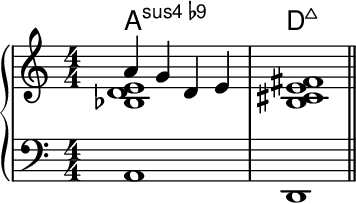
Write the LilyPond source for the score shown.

\version "2.24.4"
\language "english"
#(ly:set-option 'crop #t)
\include "include/alt.ly"
\score {
  \midi {
    \tempo 4=120
  }
  \layout {
    \context {
      \Score
      \omit BarNumber
    }
    indent = 0\mm
  }
  \new GrandStaff <<
    \chords {
      \set chordChanges = ##t % only show chords when they change
      \set noChordSymbol = ""
      \set minorChordModifier = \markup { "-" }
      \set midiMaximumVolume = #0 % prevent named chords sounding
      a1:sus9- | d:maj7
    }
    \new Staff {
      \key c \major
      \numericTimeSignature
      \time 4/4
      \clef treble {
        \relative {
          \skip \f % spacer to set voice volume
          <<
            {a'4 g d e}
            \new Voice {\voiceTwo <bf d e>1}
          >> |
          <b cs e fs>1
          \bar "||"
        }
      }
    }
    \new Staff {
      \clef bass {
        \relative {
          \skip \f % spacer to set voice volume
          a,1 | d,1
          \bar "||"
        }
      }
    }
  >>
}
